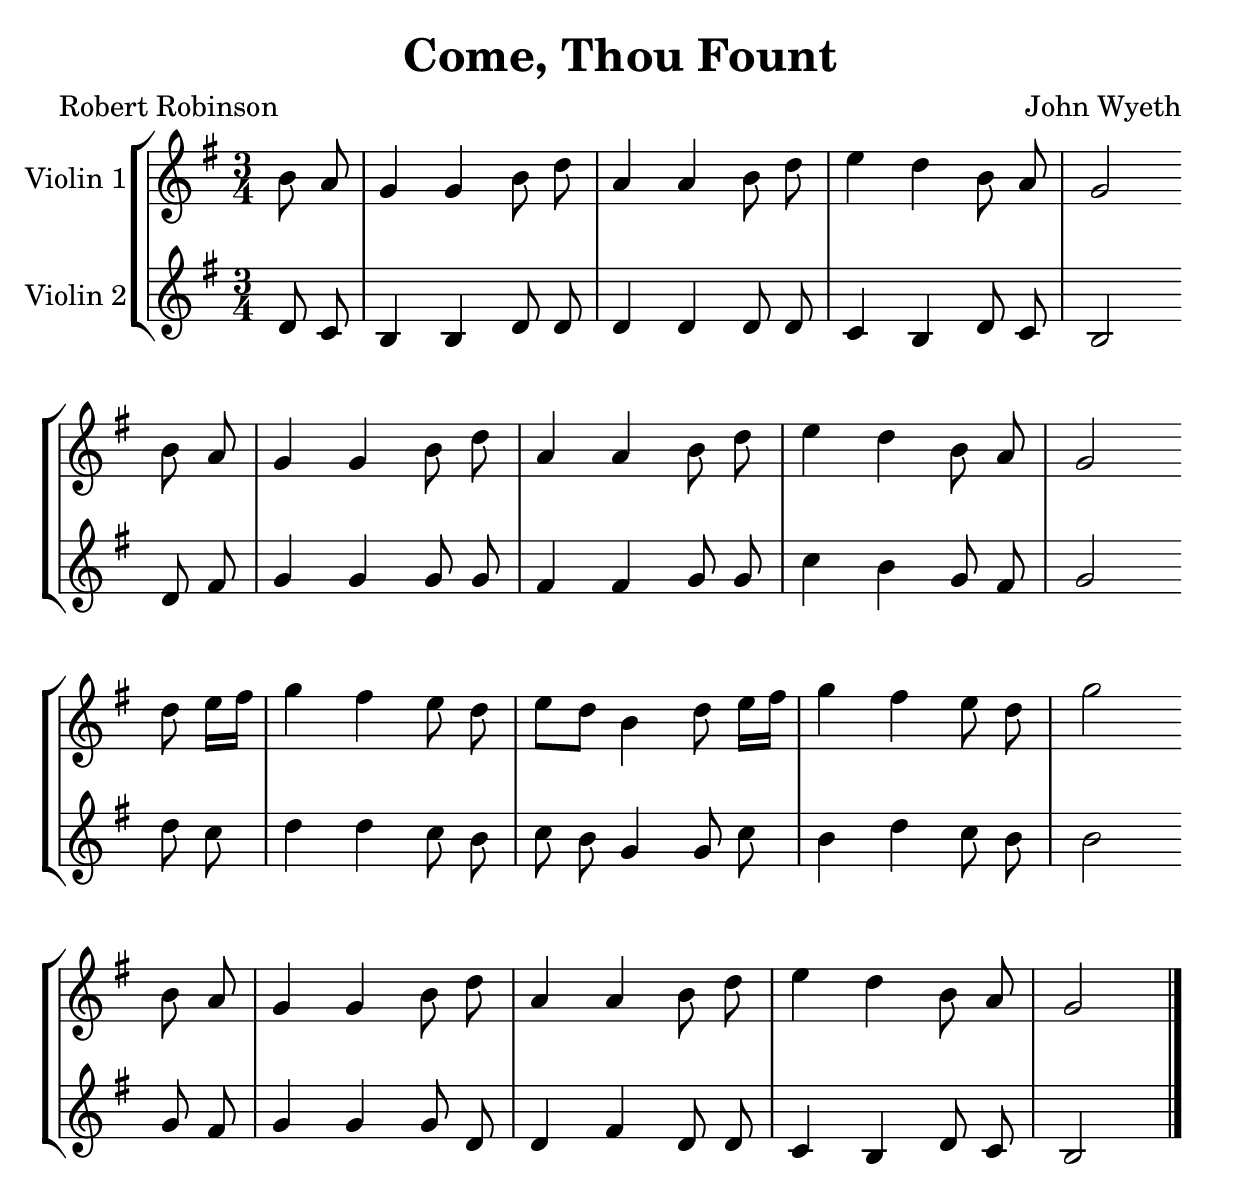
\version "2.14.2"

\header{
	title = "Come, Thou Fount"
	poet = "Robert Robinson"
	composer = "John Wyeth"
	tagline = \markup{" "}
}

#(set-global-staff-size 25)

global = {
	\time 3/4
	\key g \major
}


violinOne = \new Voice \transpose ees g \relative c''{
	\set Staff.instrumentName = #"Violin 1"
	\set midiInstrument = #"violin"
	\clef treble
	\autoBeamOff
	\partial 4 g8 f ees4 ees g8 bes f4 f g8 bes c4 bes g8 f ees2 \bar "" \break
	g8 f ees4 ees g8 bes f4 f g8 bes c4 bes g8 f ees2 \bar "" \break
	bes'8 c16[ d] es4 d c8 bes c[ bes] g4  bes8 c16[ d] es4 d c8 bes ees2 \bar "" \break
	g,8 f ees4 ees g8 bes f4 f g8 bes c4 bes g8 f ees2 \bar "|."
}

violinTwo = \new Voice \transpose ees g \relative c'{
	\set Staff.instrumentName = #"Violin 2"
	\set midiInstrument = #"violin"
	\clef treble
	\autoBeamOff
	\partial 4 bes8 aes g4 g bes8 bes bes4 bes bes8 bes aes4 g bes8 aes g2 \bar "" \break
	bes8 d ees4 ees ees8 ees d4 d4 ees8 ees aes4 g ees8 d ees2  \bar "" \break
	bes'8 aes bes4 bes4 aes8 g aes8 g ees4  ees8 aes8 g4 bes aes8 g g2 \bar "" \break
	ees8 d ees4 ees ees8 bes bes4 d bes8 bes aes4 g bes8 aes8 g2 \bar "|."
}


\score {
	\new StaffGroup<<
		\new Staff << \global \violinOne >>
		\new Staff << \global \violinTwo >>
	>>
	\layout{
		}
	\midi{}
}